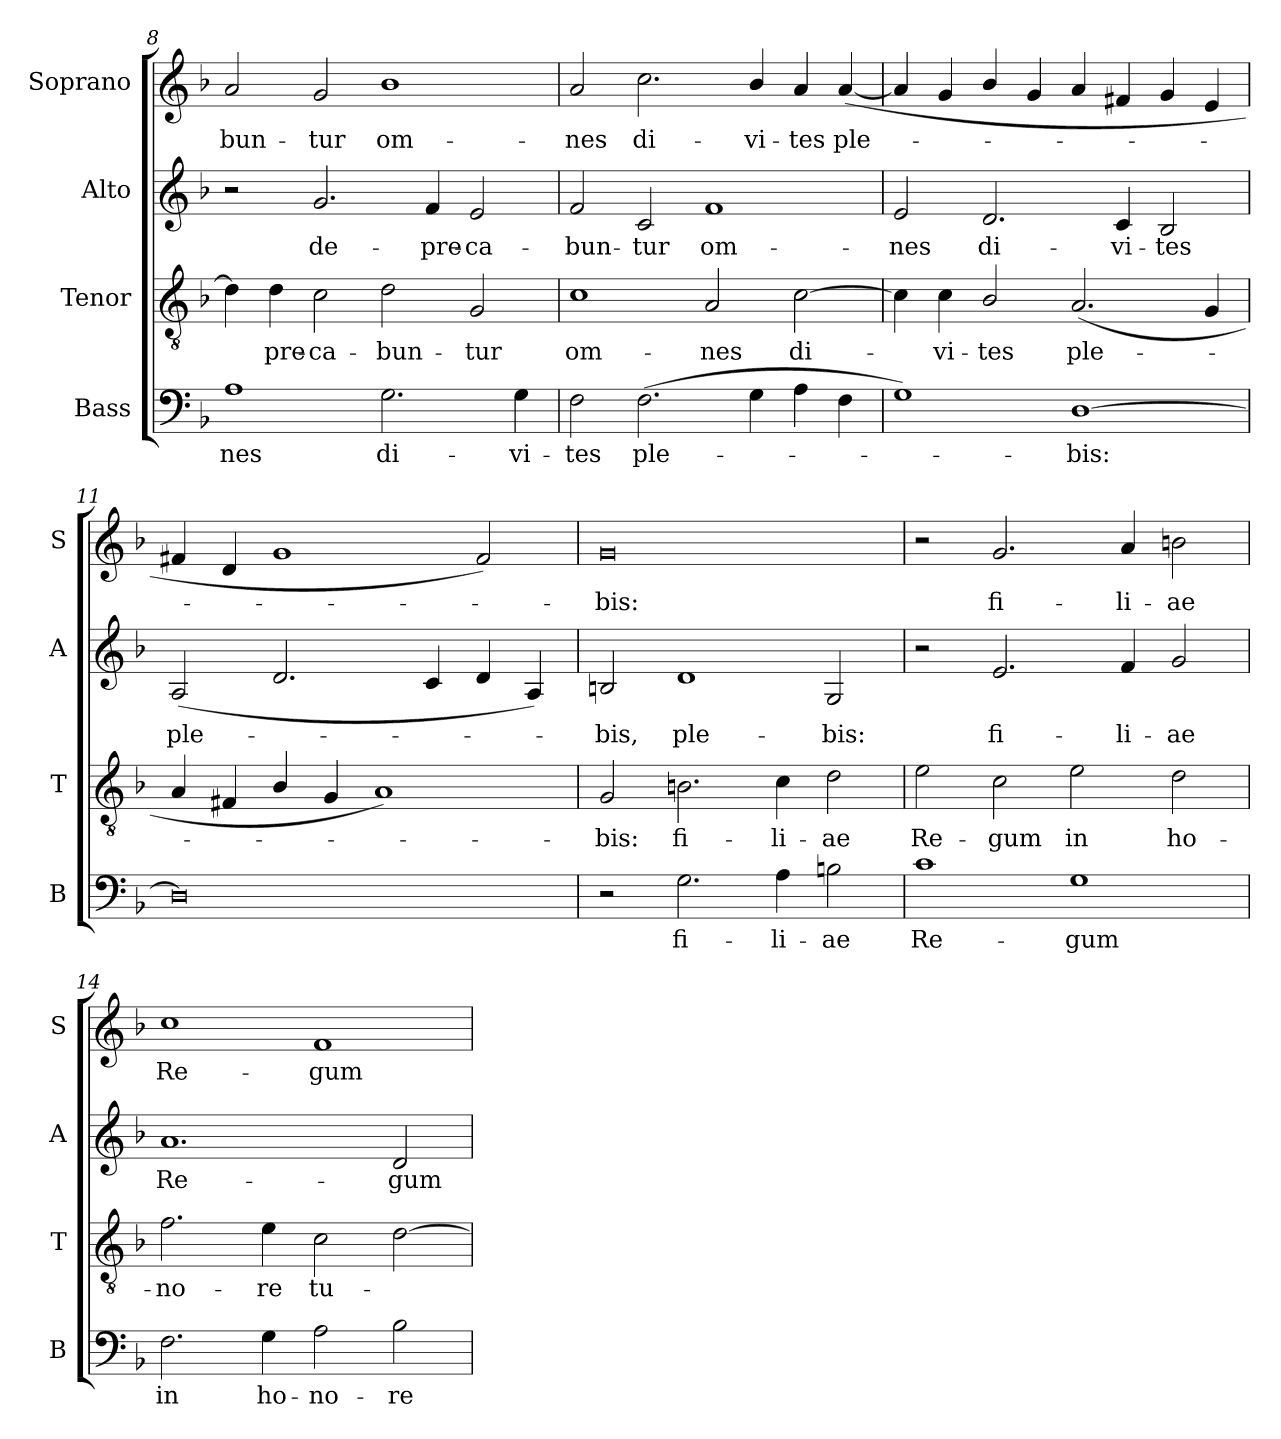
**kern	**text	**kern	**text	**kern	**text	**kern	**text
*part4	*part4	*part3	*part3	*part2	*part2	*part1	*part1
*staff4	*staff4	*staff3	*staff3	*staff2	*staff2	*staff1	*staff1
*I"Bass	*	*I"Tenor	*	*I"Alto	*	*I"Soprano	*
*I'B	*	*I'T	*	*I'A	*	*I'S	*
*clefF4	*	*clefGv2	*	*clefG2	*	*clefG2	*
*k[b-]	*	*k[b-]	*	*k[b-]	*	*k[b-]	*
*F:	*	*F:	*	*F:	*	*F:	*
=8	=8	=8	=8	=8	=8	=8	=8
!	!LO:LY:b	!	!	!	!	!	!LO:LY:b
1A	-nes	4d\]	.	2r	.	2a/	-bun-
!	!	!	!LO:LY:b	!	!	!	!
.	.	4d\	pre-	.	.	.	.
!	!	!	!LO:LY:b	!	!LO:LY:b	!	!LO:LY:b
.	.	2c\	-ca-	2.g/	de-	2g/	-tur
!	!LO:LY:b	!	!LO:LY:b	!	!	!	!LO:LY:b
2.G\	di-	2d\	-bun-	.	.	1b-	om-
!	!	!	!	!	!LO:LY:b	!	!
.	.	.	.	4f/	-pre-	.	.
!	!	!	!LO:LY:b	!	!LO:LY:b	!	!
.	.	2G/	-tur	2e/	-ca-	.	.
!	!LO:LY:b	!	!	!	!	!	!
4G\	-vi-	.	.	.	.	.	.
!!LO:LB:g=z
=9	=9	=9	=9	=9	=9	=9	=9
!	!LO:LY:b	!	!LO:LY:b	!	!LO:LY:b	!	!LO:LY:b
2F\	-tes	1c	om-	2f/	-bun-	2a/	-nes
!	!LO:LY:b	!	!	!	!LO:LY:b	!	!LO:LY:b
(>2.F\	ple-	.	.	2c/	-tur	2.cc\	di-
!	!	!	!LO:LY:b	!	!LO:LY:b	!	!
.	.	2A/	-nes	1f	om-	.	.
!	!	!	!	!	!	!	!LO:LY:b
4G\	.	.	.	.	.	4b-/	-vi-
!	!	!	!LO:LY:b	!	!	!	!LO:LY:b
4A\	.	[2c\	di-	.	.	4a/	-tes
!	!	!	!	!	!	!	!LO:LY:b
4F\	.	.	.	.	.	(<[4a/	ple-
=10	=10	=10	=10	=10	=10	=10	=10
!	!	!	!	!	!LO:LY:b	!	!
1G)	.	4c\]	.	2e/	-nes	4a/]	.
!	!	!	!LO:LY:b	!	!	!	!
.	.	4c\	vi-	.	.	4g/	.
!	!	!	!LO:LY:b	!	!LO:LY:b	!	!
.	.	2B-/	-tes	2.d/	di-	4b-/	.
.	.	.	.	.	.	4g/	.
!	!LO:LY:b	!	!LO:LY:b	!	!	!	!
[1D	bis:	(<2.A/	ple-	.	.	4a/	.
!	!	!	!	!	!LO:LY:b	!	!
.	.	.	.	4c/	-vi-	4f#X/	.
!	!	!	!	!	!LO:LY:b	!	!
.	.	.	.	2B-/	-tes	4g/	.
.	.	4G/	.	.	.	4e/	.
=11	=11	=11	=11	=11	=11	=11	=11
!	!	!	!	!	!LO:LY:b	!	!
0D]	.	4A/	.	(<2A/	ple-	4f#X/	.
.	.	4F#X/	.	.	.	4d/	.
.	.	4B-/	.	2.d/	.	1g	.
.	.	4G/	.	.	.	.	.
.	.	1A)	.	.	.	.	.
.	.	.	.	4c/	.	.	.
.	.	.	.	4d/	.	2f#/)	.
.	.	.	.	4A/)	.	.	.
=12	=12	=12	=12	=12	=12	=12	=12
!	!	!	!LO:LY:b	!	!LO:LY:b	!	!LO:LY:b
2r	.	2G/	bis:	2Bn/	bis,	0g	bis:
!	!LO:LY:b	!	!LO:LY:b	!	!LO:LY:b	!	!
2.G\	fi-	2.Bn\	fi-	1d	ple-	.	.
!	!LO:LY:b	!	!LO:LY:b	!	!	!	!
4A\	-li-	4c\	-li-	.	.	.	.
!	!LO:LY:b	!	!LO:LY:b	!	!LO:LY:b	!	!
2Bn\	-ae	2d\	-ae	2G/	-bis:	.	.
!!LO:PB:g=z
=13	=13	=13	=13	=13	=13	=13	=13
!	!LO:LY:b	!	!LO:LY:b	!	!	!	!
1c	Re-	2e\	Re-	2r	.	2r	.
!	!	!	!LO:LY:b	!	!LO:LY:b	!	!LO:LY:b
.	.	2c\	-gum	2.e/	fi-	2.g/	fi-
!	!LO:LY:b	!	!LO:LY:b	!	!	!	!
1G	-gum	2e\	in	.	.	.	.
!	!	!	!	!	!LO:LY:b	!	!LO:LY:b
.	.	.	.	4f/	-li-	4a/	-li-
!	!	!	!LO:LY:b	!	!LO:LY:b	!	!LO:LY:b
.	.	2d\	ho-	2g/	-ae	2bn\	-ae
!!LO:LB:g=z
=14	=14	=14	=14	=14	=14	=14	=14
!	!LO:LY:b	!	!LO:LY:b	!	!LO:LY:b	!	!LO:LY:b
2.F\	in	2.f\	-no-	1.a	Re-	1cc	Re-
!	!LO:LY:b	!	!LO:LY:b	!	!	!	!
4G\	ho-	4e\	-re	.	.	.	.
!	!LO:LY:b	!	!LO:LY:b	!	!	!	!LO:LY:b
2A\	-no-	2c\	tu-	.	.	1f	-gum
!	!LO:LY:b	!	!	!	!LO:LY:b	!	!
2B-\	-re	[2d\	.	2d/	-gum	.	.
=	=	=	=	=	=	=	=
*-	*-	*-	*-	*-	*-	*-	*-
